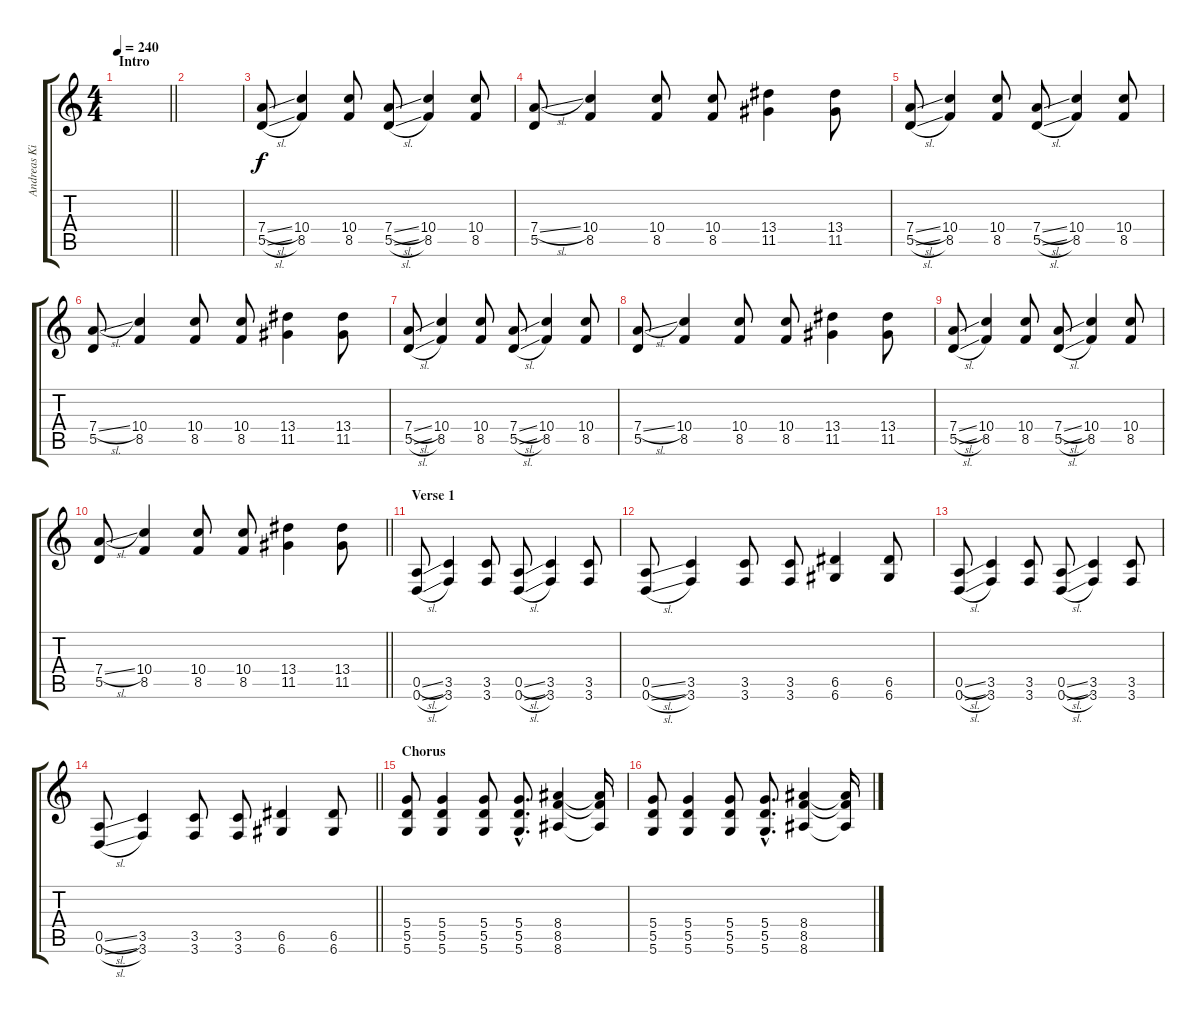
\track ("Andreas Kisser (rhythm)" "Andreas Ki") {instrument distortionguitar}
\staff {score tabs}
\tuning (E4 B3 G3 D3 A2 D2) {hide}
\ts (4 4)
\section ("" "Intro")
\tempo 240
\clef g2
\barLineRight lightlight
\ks c
|
|
(7.4{sl} 5.5{sl}).8 (10.4 8.5).4 (10.4 8.5).8 (7.4{sl} 5.5{sl}).8 (10.4 8.5).4 (10.4 8.5).8 |
(7.4{sl} 5.5).8 (10.4 8.5).4 (10.4 8.5).8 (10.4 8.5).8 (13.4 11.5).4 (13.4 11.5).8 |
(7.4{sl} 5.5{sl}).8 (10.4 8.5).4 (10.4 8.5).8 (7.4{sl} 5.5{sl}).8 (10.4 8.5).4 (10.4 8.5).8 |
(7.4{sl} 5.5).8 (10.4 8.5).4 (10.4 8.5).8 (10.4 8.5).8 (13.4 11.5).4 (13.4 11.5).8 |
(7.4{sl} 5.5{sl}).8 (10.4 8.5).4 (10.4 8.5).8 (7.4{sl} 5.5{sl}).8 (10.4 8.5).4 (10.4 8.5).8 |
(7.4{sl} 5.5).8 (10.4 8.5).4 (10.4 8.5).8 (10.4 8.5).8 (13.4 11.5).4 (13.4 11.5).8 |
(7.4{sl} 5.5{sl}).8 (10.4 8.5).4 (10.4 8.5).8 (7.4{sl} 5.5{sl}).8 (10.4 8.5).4 (10.4 8.5).8 |
\barLineRight lightlight
(7.4{sl} 5.5).8 (10.4 8.5).4 (10.4 8.5).8 (10.4 8.5).8 (13.4 11.5).4 (13.4 11.5).8 |
\section ("" "Verse 1")
(0.5{sl} 0.6{sl}).8 (3.5 3.6).4 (3.5 3.6).8 (0.5{sl} 0.6{sl}).8 (3.5 3.6).4 (3.5 3.6).8 |
(0.5{sl} 0.6{sl}).8 (3.5 3.6).4 (3.5 3.6).8 (3.5 3.6).8 (6.5 6.6).4 (6.5 6.6).8 |
(0.5{sl} 0.6{sl}).8 (3.5 3.6).4 (3.5 3.6).8 (0.5{sl} 0.6{sl}).8 (3.5 3.6).4 (3.5 3.6).8 |
\barLineRight lightlight
(0.5{sl} 0.6{sl}).8 (3.5 3.6).4 (3.5 3.6).8 (3.5 3.6).8 (6.5 6.6).4 (6.5 6.6).8 |
\section ("" "Chorus")
(5.4 5.5 5.6).8 (5.4 5.5 5.6).4 (5.4 5.5 5.6).8 (5.4{hac} 5.5{hac} 5.6{hac}).8{d} (8.4 8.5 8.6).4 (8.4{t} 8.5{t} 8.6{t}).16 |
(5.4 5.5 5.6).8 (5.4 5.5 5.6).4 (5.4 5.5 5.6).8 (5.4{hac} 5.5{hac} 5.6{hac}).8{d} (8.4 8.5 8.6).4 (8.4{t} 8.5{t} 8.6{t}).16
